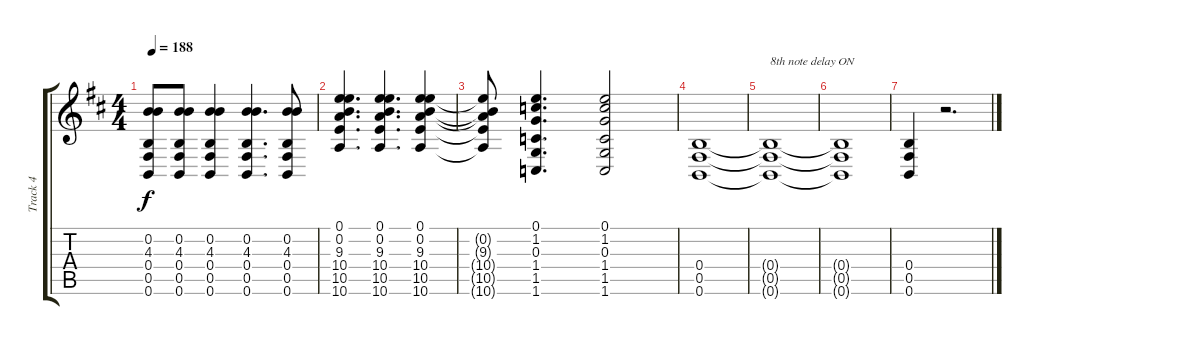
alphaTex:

\track ("Track 4" "Track 4") {instrument overdrivenguitar}
\staff {score tabs}
\tuning (E4 B3 G3 B2 Gb2 B1) {hide}
\ts (4 4)
\tempo 188
\clef g2
\ks bminor
(0.2{t} 4.3{t} 0.4{t} 0.5{t} 0.6{t}).8{dy f} (0.2 4.3 0.4 0.5 0.6).8 (0.2 4.3 0.4 0.5 0.6).4 (0.2 4.3 0.4 0.5 0.6).4{d} (0.2 4.3 0.4 0.5 0.6).8 |
(0.1 0.2 9.3 10.4 10.5 10.6).4{d} (0.1 0.2 9.3 10.4 10.5 10.6).4{d} (0.1 0.2 9.3 10.4 10.5 10.6).4 |
(0.2{t} 9.3{t} 10.4{t} 10.5{t} 10.6{t}).8 (0.1 1.2 0.3 1.4 1.5 1.6).4{d} (0.1 1.2 0.3 1.4 1.5 1.6).2 |
(0.4 0.5 0.6).1 |
(0.4{t} 0.5{t} 0.6{t}).1{txt "8th note delay ON"} |
(0.4{t} 0.5{t} 0.6{t}).1 |
(0.4 0.5 0.6).4 r.2{d}
